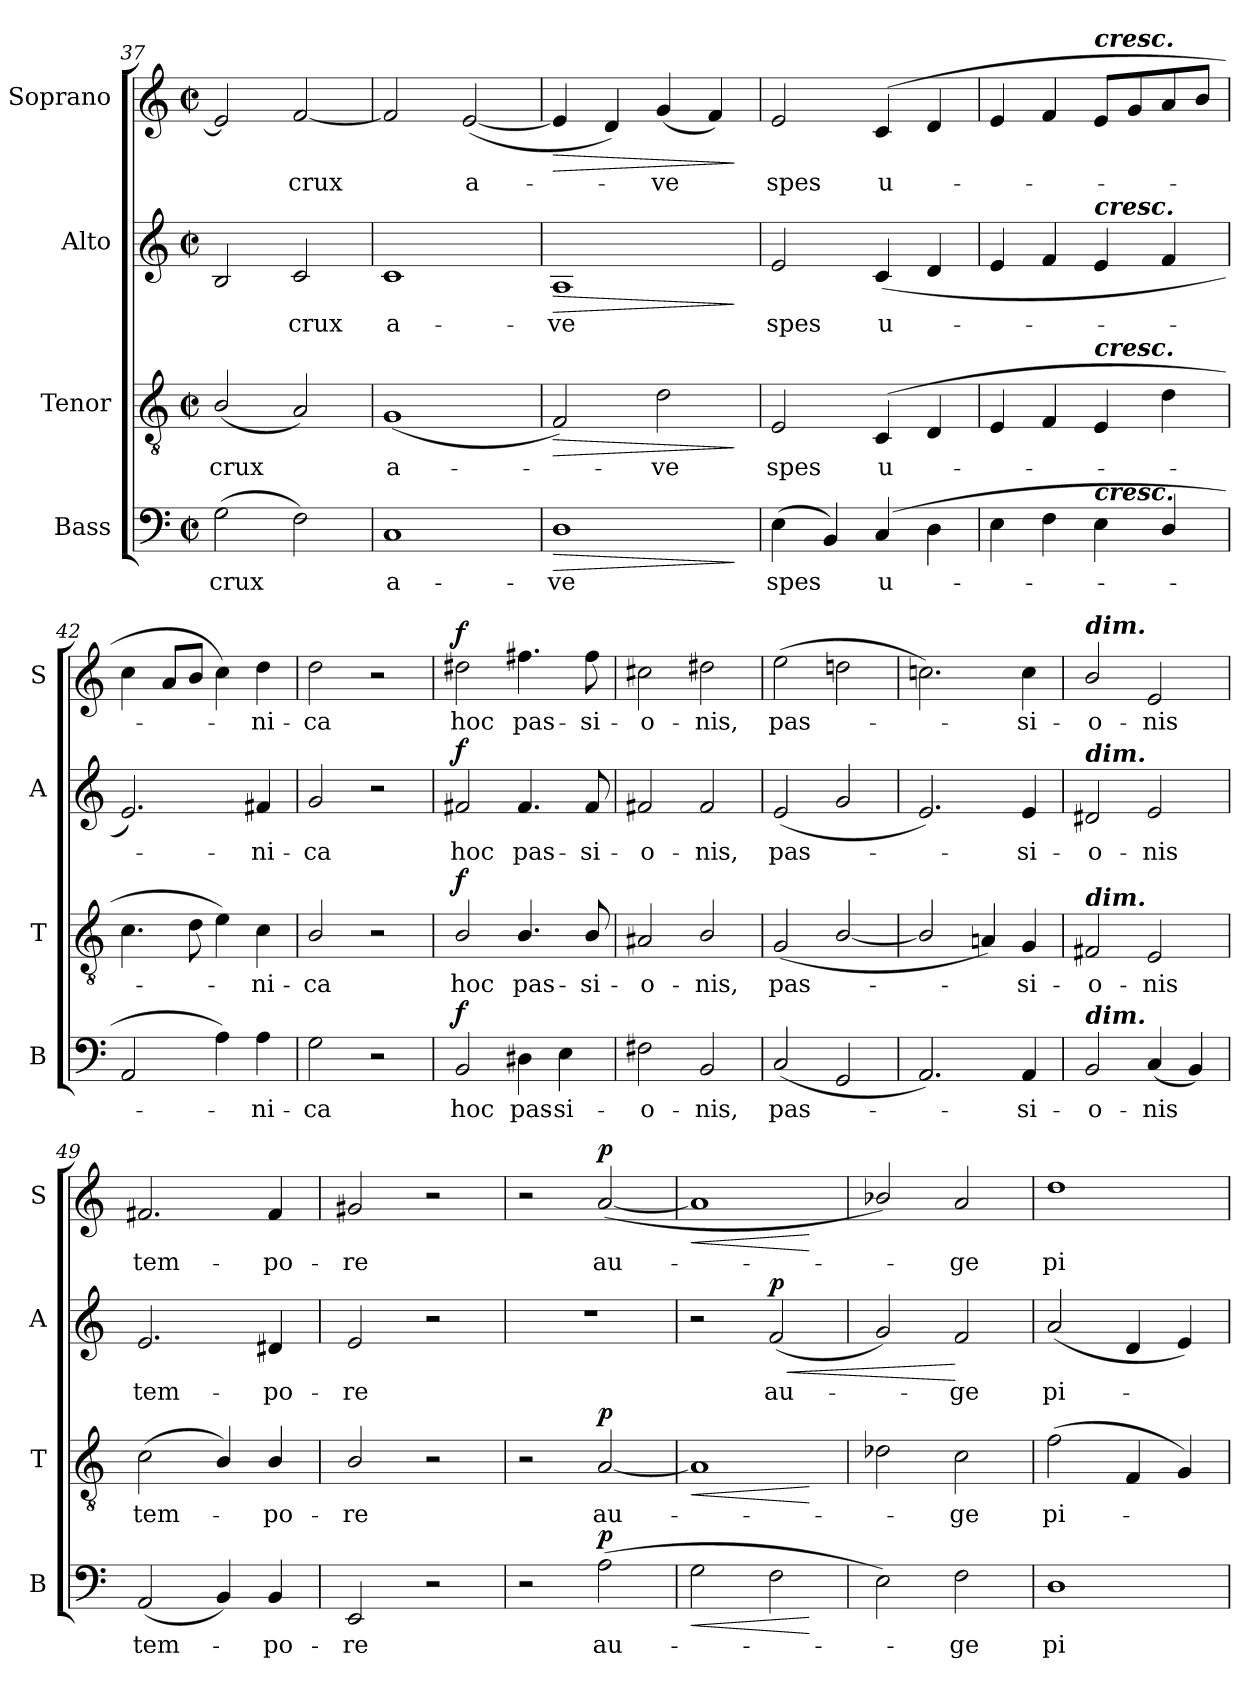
**kern	**text	**dynam	**kern	**text	**dynam	**kern	**text	**dynam	**kern	**text	**dynam
*part4	*part4	*part4	*part3	*part3	*part3	*part2	*part2	*part2	*part1	*part1	*part1
*staff4	*staff4	*staff4	*staff3	*staff3	*staff3	*staff2	*staff2	*staff2	*staff1	*staff1	*staff1
*I"Bass	*	*	*I"Tenor	*	*	*I"Alto	*	*	*I"Soprano	*	*
*I'B	*	*	*I'T	*	*	*I'A	*	*	*I'S	*	*
*clefF4	*	*	*clefGv2	*	*	*clefG2	*	*	*clefG2	*	*
*k[]	*	*	*k[]	*	*	*k[]	*	*	*k[]	*	*
*M2/2	*	*	*M2/2	*	*	*M2/2	*	*	*M2/2	*	*
*met(c|)	*	*	*met(c|)	*	*	*met(c|)	*	*	*met(c|)	*	*
=37	=37	=37	=37	=37	=37	=37	=37	=37	=37	=37	=37
!	!LO:LY:b	!	!	!LO:LY:b	!	!	!	!	!	!	!
(>2G\	crux	.	(<2B/	crux	.	2B/	.	.	2e/]	.	.
!	!	!	!	!	!	!	!LO:LY:b	!	!	!LO:LY:b	!
2F\)	.	.	2A/)	.	.	2c/	crux	.	[2f/	crux	.
=38	=38	=38	=38	=38	=38	=38	=38	=38	=38	=38	=38
!	!LO:LY:b	!	!	!LO:LY:b	!	!	!LO:LY:b	!	!	!	!
1C	a-	.	(<1G	a-	.	1c	a-	.	2f/]	.	.
!	!	!	!	!	!	!	!	!	!	!LO:LY:b	!
.	.	.	.	.	.	.	.	.	(<[2e/	a-	.
=39	=39	=39	=39	=39	=39	=39	=39	=39	=39	=39	=39
!	!LO:LY:b	!LO:HP:b	!	!	!LO:HP:b	!	!LO:LY:b	!LO:HP:b	!	!	!LO:HP:b
1D	-ve	>	2F/)	.	>	1A	-ve	>	4e/]	.	>
.	.	.	.	.	.	.	.	.	4d/)	.	.
!	!	!	!	!LO:LY:b	!	!	!	!	!	!LO:LY:b	!
.	.	.	2d\	ve	.	.	.	.	(<4g/	ve	.
.	.	.	.	.	.	.	.	.	4f/)	.	.
.	.	]	.	.	]	.	.	]	.	.	]
=40	=40	=40	=40	=40	=40	=40	=40	=40	=40	=40	=40
!	!LO:LY:b	!	!	!LO:LY:b	!	!	!LO:LY:b	!	!	!LO:LY:b	!
(<4E\	spes	.	2E/	spes	.	2e/	spes	.	2e/	spes	.
4BB/)	.	.	.	.	.	.	.	.	.	.	.
!	!LO:LY:b	!	!	!LO:LY:b	!	!	!LO:LY:b	!	!	!LO:LY:b	!
(>4C/	u-	.	(>4C/	u-	.	(<4c/	u-	.	(<4c/	u-	.
4D\	.	.	4D/	.	.	4d/	.	.	4d/	.	.
=41	=41	=41	=41	=41	=41	=41	=41	=41	=41	=41	=41
4E\	.	.	4E/	.	.	4e/	.	.	4e/	.	.
4F\	.	.	4F/	.	.	4f/	.	.	4f/	.	.
!	!	!	!	!	!	!	!	!	!LO:TX:a:Bi:t=cresc.	!	!
!	!	!	!	!	!	!LO:TX:a:Bi:t=cresc.	!	!	!	!	!
!	!	!	!LO:TX:a:Bi:t=cresc.	!	!	!	!	!	!	!	!
!LO:TX:a:Bi:t=cresc.	!	!	!	!	!	!	!	!	!	!	!
4E\	.	.	4E/	.	.	4e/	.	.	8e/L	.	.
.	.	.	.	.	.	.	.	.	8g/	.	.
4D/	.	.	4d\	.	.	4f/	.	.	8a/	.	.
.	.	.	.	.	.	.	.	.	8b/J	.	.
=42	=42	=42	=42	=42	=42	=42	=42	=42	=42	=42	=42
2AA/	.	.	4.c\	.	.	2.e/)	.	.	4cc\	.	.
.	.	.	.	.	.	.	.	.	8a/L	.	.
.	.	.	8d\	.	.	.	.	.	8b/J	.	.
4A\)	.	.	4e\)	.	.	.	.	.	4cc\)	.	.
!	!LO:LY:b	!	!	!LO:LY:b	!	!	!LO:LY:b	!	!	!LO:LY:b	!
4A\	ni-	.	4c\	ni-	.	4f#X/	ni-	.	4dd\	ni-	.
=43	=43	=43	=43	=43	=43	=43	=43	=43	=43	=43	=43
!	!LO:LY:b	!	!	!LO:LY:b	!	!	!LO:LY:b	!	!	!LO:LY:b	!
2G\	-ca	.	2B/	-ca	.	2g/	-ca	.	2dd\	-ca	.
2r	.	.	2r	.	.	2r	.	.	2r	.	.
=44	=44	=44	=44	=44	=44	=44	=44	=44	=44	=44	=44
!	!LO:LY:b	!LO:DY:b	!	!LO:LY:b	!LO:DY:b	!	!LO:LY:b	!LO:DY:b	!	!LO:LY:b	!LO:DY:b
2BB/	hoc	f	2B/	hoc	f	2f#X/	hoc	f	2dd#X\	hoc	f
!	!LO:LY:b	!	!	!LO:LY:b	!	!	!LO:LY:b	!	!	!LO:LY:b	!
4D#X\	pas-	.	4.B/	pas-	.	4.f#/	pas-	.	4.ff#X\	pas-	.
!	!LO:LY:b	!	!	!	!	!	!	!	!	!	!
4E\	-si-	.	.	.	.	.	.	.	.	.	.
!	!	!	!	!LO:LY:b	!	!	!LO:LY:b	!	!	!LO:LY:b	!
.	.	.	8B/	-si-	.	8f#/	-si-	.	8ff#\	-si-	.
=45	=45	=45	=45	=45	=45	=45	=45	=45	=45	=45	=45
!	!LO:LY:b	!	!	!LO:LY:b	!	!	!LO:LY:b	!	!	!LO:LY:b	!
2F#X\	-o-	.	2A#X/	-o-	.	2f#X/	-o-	.	2cc#X\	-o-	.
!	!LO:LY:b	!	!	!LO:LY:b	!	!	!LO:LY:b	!	!	!LO:LY:b	!
2BB/	-nis,	.	2B/	-nis,	.	2f#/	-nis,	.	2dd#X\	-nis,	.
!!LO:PB:g=z
=46	=46	=46	=46	=46	=46	=46	=46	=46	=46	=46	=46
!	!LO:LY:b	!	!	!LO:LY:b	!	!	!LO:LY:b	!	!	!LO:LY:b	!
(<2C/	pas-	.	(<2G/	pas-	.	(<2e/	pas-	.	(>2ee\	pas-	.
2GG/	.	.	[2B/	.	.	2g/	.	.	2ddn\	.	.
=47	=47	=47	=47	=47	=47	=47	=47	=47	=47	=47	=47
2.AA/)	.	.	2B/]	.	.	2.e/)	.	.	2.ccn\)	.	.
.	.	.	4Ani/)	.	.	.	.	.	.	.	.
!	!LO:LY:b	!	!	!LO:LY:b	!	!	!LO:LY:b	!	!	!LO:LY:b	!
4AA/	si-	.	4G/	si-	.	4e/	si-	.	4cc\	si-	.
=48	=48	=48	=48	=48	=48	=48	=48	=48	=48	=48	=48
!	!	!	!	!	!	!	!	!	!LO:TX:a:Bi:t=dim.	!	!
!	!	!	!	!	!	!LO:TX:a:Bi:t=dim.	!	!	!	!	!
!	!	!	!LO:TX:a:Bi:t=dim.	!	!	!	!	!	!	!	!
!LO:TX:a:Bi:t=dim.	!	!	!	!	!	!	!	!	!	!	!
!	!LO:LY:b	!	!	!LO:LY:b	!	!	!LO:LY:b	!	!	!LO:LY:b	!
2BB/	-o-	.	2F#X/	-o-	.	2d#X/	-o-	.	2b/	-o-	.
!	!LO:LY:b	!	!	!LO:LY:b	!	!	!LO:LY:b	!	!	!LO:LY:b	!
(<4C/	-nis	.	2E/	-nis	.	2e/	-nis	.	2e/	-nis	.
4BB/)	.	.	.	.	.	.	.	.	.	.	.
=49	=49	=49	=49	=49	=49	=49	=49	=49	=49	=49	=49
!	!LO:LY:b	!	!	!LO:LY:b	!	!	!LO:LY:b	!	!	!LO:LY:b	!
(<2AA/	tem-	.	(<2c\	tem-	.	2.e/	tem-	.	2.f#X/	tem-	.
4BB/)	.	.	4B/)	.	.	.	.	.	.	.	.
!	!LO:LY:b	!	!	!LO:LY:b	!	!	!LO:LY:b	!	!	!LO:LY:b	!
4BB/	po-	.	4B/	po-	.	4d#X/	-po-	.	4f#/	-po-	.
=50	=50	=50	=50	=50	=50	=50	=50	=50	=50	=50	=50
!	!LO:LY:b	!	!	!LO:LY:b	!	!	!LO:LY:b	!	!	!LO:LY:b	!
2EE/	-re	.	2B/	-re	.	2e/	-re	.	2g#X/	-re	.
2r	.	.	2r	.	.	2r	.	.	2r	.	.
=51	=51	=51	=51	=51	=51	=51	=51	=51	=51	=51	=51
2r	.	.	2r	.	.	1r	.	.	2r	.	.
!	!LO:LY:b	!LO:DY:b	!	!LO:LY:b	!LO:DY:b	!	!	!	!	!LO:LY:b	!LO:DY:b
(>2A\	au-	p	[2A/	au-	p	.	.	.	(<[2a/	au-	p
=52	=52	=52	=52	=52	=52	=52	=52	=52	=52	=52	=52
!	!	!LO:HP:b	!	!	!LO:HP:b	!	!	!	!	!	!LO:HP:b
2G\	.	<	1A]	.	<	2r	.	.	1a]	.	<
!	!	!	!	!	!	!	!LO:LY:b	!LO:HP:b	!	!	!
!	!	!	!	!	!	!	!	!LO:DY:n=1:b	!	!	!
2F\	.	.	.	.	.	(<2f/	au-	< p	.	.	.
.	.	[	.	.	[	.	.	.	.	.	[
=53	=53	=53	=53	=53	=53	=53	=53	=53	=53	=53	=53
2E\)	.	.	2d-X\	.	.	2g/)	.	.	2b-X/)	.	.
!	!LO:LY:b	!	!	!LO:LY:b	!	!	!LO:LY:b	!	!	!LO:LY:b	!
2F\	ge	.	2c\	ge	.	2f/	ge	[	2a/	ge	.
=54	=54	=54	=54	=54	=54	=54	=54	=54	=54	=54	=54
!	!LO:LY:b	!	!	!LO:LY:b	!	!	!LO:LY:b	!	!	!LO:LY:b	!
1D	pi-	.	(>2f\	pi-	.	(<2a/	pi-	.	1dd	pi-	.
.	.	.	4F/	.	.	4d/	.	.	.	.	.
.	.	.	4G/)	.	.	4e/)	.	.	.	.	.
=	=	=	=	=	=	=	=	=	=	=	=
*-	*-	*-	*-	*-	*-	*-	*-	*-	*-	*-	*-
